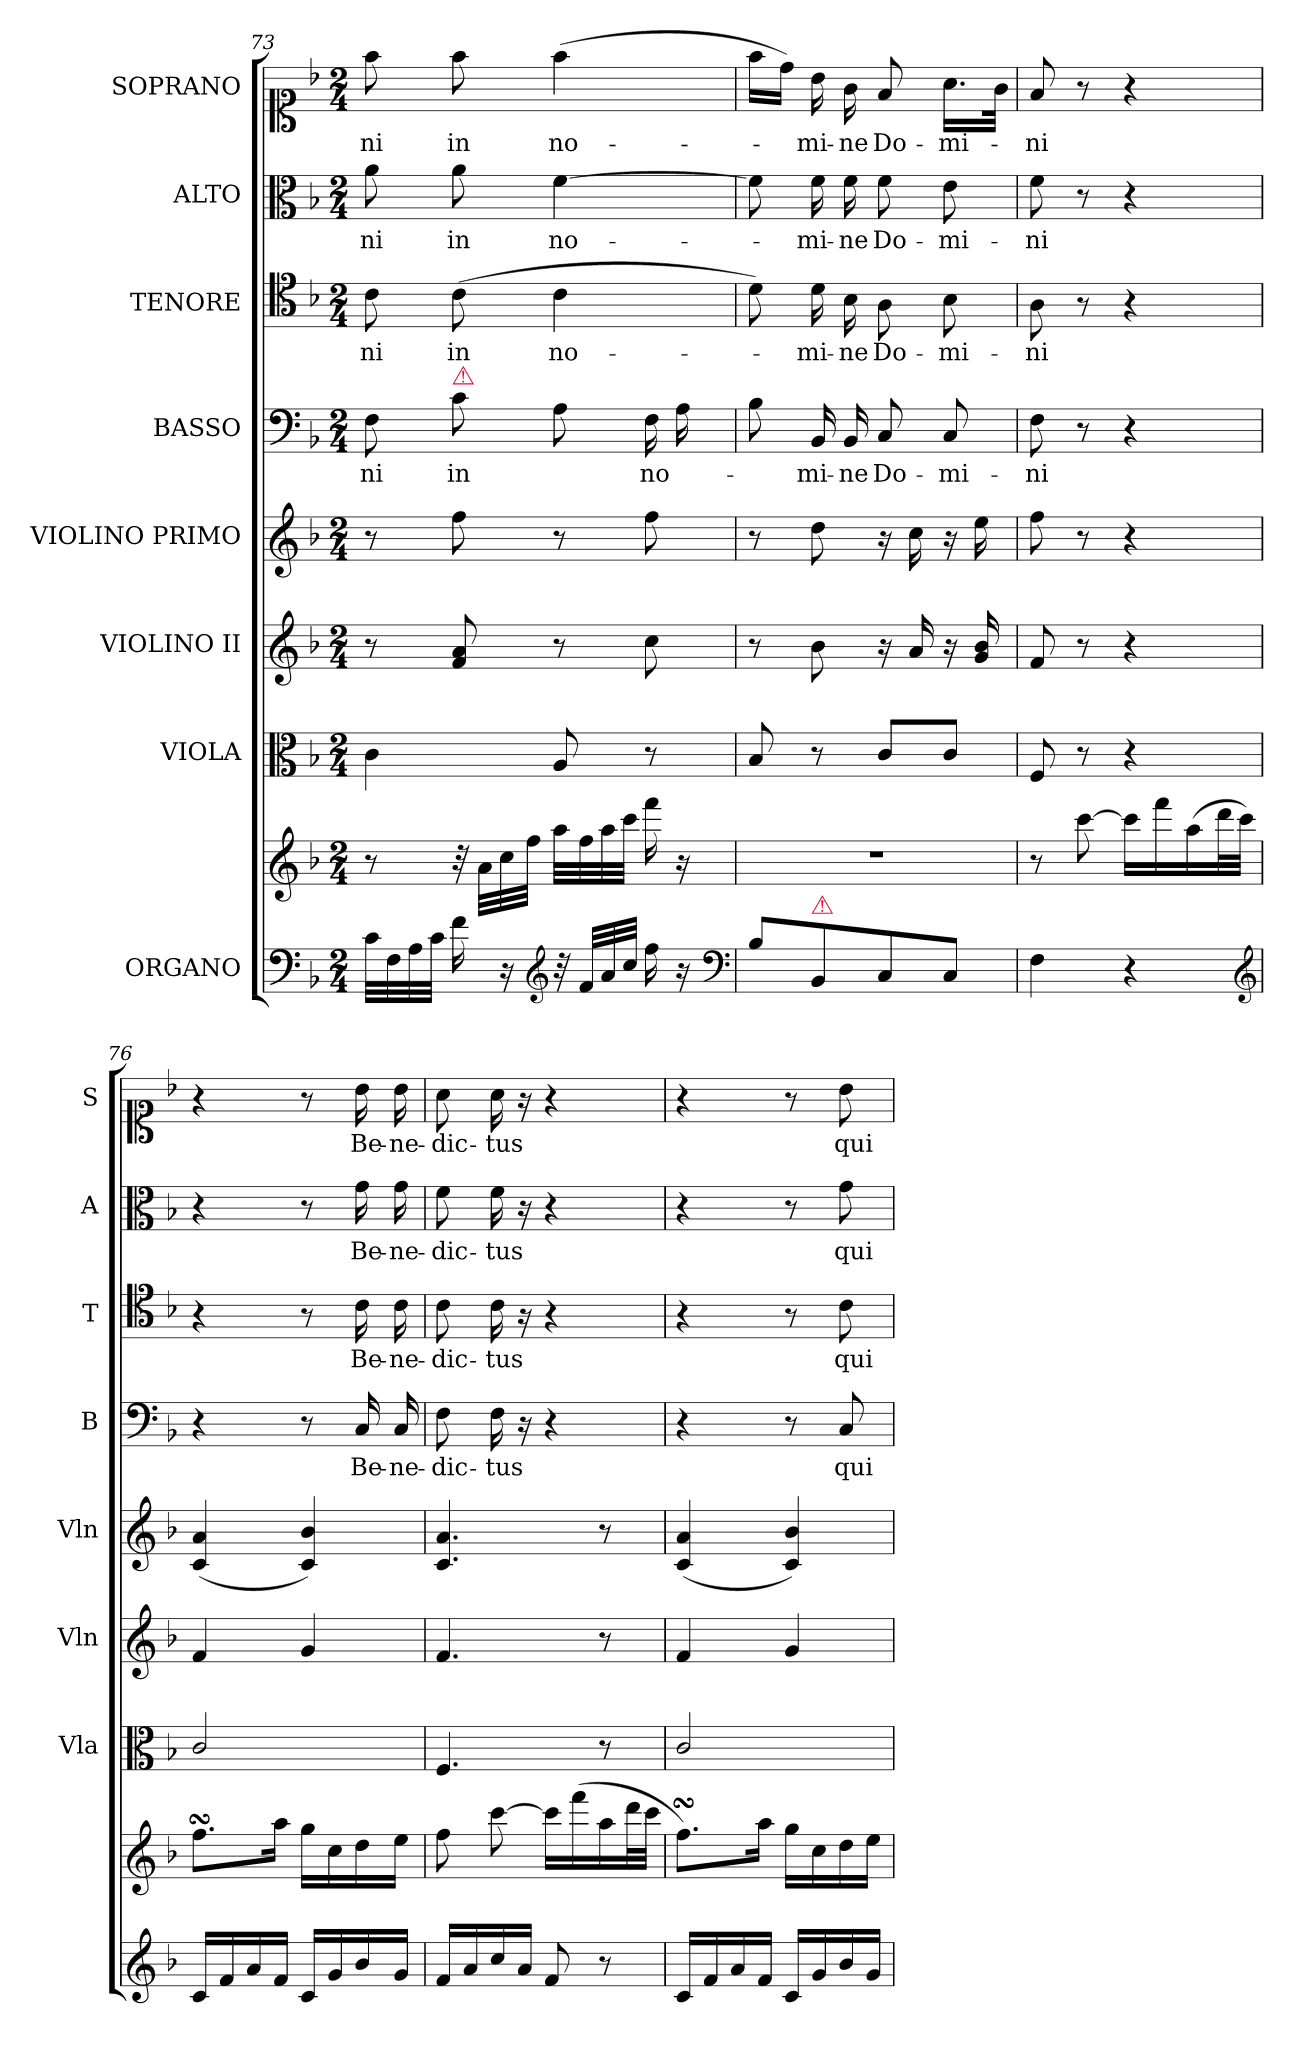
**kern	**kern	**kern	**kern	**kern	**kern	**text	**kern	**text	**kern	**text	**kern	**text
*part8	*part8	*part7	*part6	*part5	*part4	*part4	*part3	*part3	*part2	*part2	*part1	*part1
*staff9	*staff8	*staff7	*staff6	*staff5	*staff4	*staff4	*staff3	*staff3	*staff2	*staff2	*staff1	*staff1
*I"ORGANO	*	*I"VIOLA	*I"VIOLINO II	*I"VIOLINO PRIMO	*I"BASSO	*	*I"TENORE	*	*I"ALTO	*	*I"SOPRANO	*
*	*	*I'Vla	*I'Vln	*I'Vln	*I'B	*	*I'T	*	*I'A	*	*I'S	*
*clefF4	*clefG2	*clefC3	*clefG2	*clefG2	*clefF4	*	*clefC4	*	*clefC3	*	*clefC1	*
*k[b-]	*k[b-]	*k[b-]	*k[b-]	*k[b-]	*k[b-]	*	*k[b-]	*	*k[b-]	*	*k[b-]	*
*F:	*F:	*	*F:	*F:	*F:	*	*	*	*F:	*	*F:	*
*M2/4	*M2/4	*M2/4	*M2/4	*M2/4	*M2/4	*	*M2/4	*	*M2/4	*	*M2/4	*
=73	=73	=73	=73	=73	=73	=73	=73	=73	=73	=73	=73	=73
32c\LLL	8r	4c\	8r	8r	8F\	-ni	8c\	-ni	8a\	-ni	8ff\	-ni
32F\	.	.	.	.	.	.	.	.	.	.	.	.
32A\	.	.	.	.	.	.	.	.	.	.	.	.
32c\JJJ	.	.	.	.	.	.	.	.	.	.	.	.
!	!	!	!	!	!LO:TX:a:color=crimson:t=⚠	!	!	!	!	!	!	!
16f\	32r	.	8f/ 8a/	8ff\	8c\	in	(>8c\	in	8a\	in	8ff\	in
.	32a/LLL	.	.	.	.	.	.	.	.	.	.	.
16r	32cc\	.	.	.	.	.	.	.	.	.	.	.
.	32ff\JJJ	.	.	.	.	.	.	.	.	.	.	.
*clefG2	*	*	*	*	*	*	*	*	*	*	*	*
32r	32aa\LLL	8A/	8r	8r	8A\	.	4c\	no-	[4f\	no-	(>4ff\	no-
32f/LLL	32ff\	.	.	.	.	.	.	.	.	.	.	.
32a/	32aa\	.	.	.	.	.	.	.	.	.	.	.
32cc\JJJ	32ccc\JJJ	.	.	.	.	.	.	.	.	.	.	.
16ff\	16fff\	8r	8cc\	8ff\	16F\	no-	.	.	.	.	.	.
16r	16r	.	.	.	16A\	.	.	.	.	.	.	.
*clefF4	*	*	*	*	*	*	*	*	*	*	*	*
=74	=74	=74	=74	=74	=74	=74	=74	=74	=74	=74	=74	=74
8B-\L	2r	8B-/	8r	8r	8B-\	.	8d\)	.	8f\]	.	16ff\LL	.
.	.	.	.	.	.	.	.	.	.	.	16dd\JJ)	.
!LO:TX:a:color=crimson:t=⚠	!	!	!	!	!	!	!	!	!	!	!	!
8BB-/	.	8r	8b-\	8dd\	16BB-/	-mi-	16d\	-mi-	16f\	-mi-	16b-\	-mi-
.	.	.	.	.	16BB-/	-ne	16B-\	-ne	16f\	-ne	16g\	-ne
8C/	.	8c/L	16r	16r	8C/	Do-	8A\	Do-	8f\	Do-	8f/	Do-
.	.	.	16a/	16cc\	.	.	.	.	.	.	.	.
8C/J	.	8c\J	16r	16r	8C/	-mi-	8B-\	-mi-	8e\	-mi-	16.a\LL	-mi-
.	.	.	16g/ 16b-/	16ee\	.	.	.	.	.	.	.	.
.	.	.	.	.	.	.	.	.	.	.	32g\JJk	.
=75	=75	=75	=75	=75	=75	=75	=75	=75	=75	=75	=75	=75
4F\	8r	8F/	8f/	8ff\	8F\	-ni	8A\	-ni	8f\	-ni	8f/	-ni
.	[8ccc\	8r	8r	8r	8r	.	8r	.	8r	.	8r	.
4r	16ccc\LL]	4r	4r	4r	4r	.	4r	.	4r	.	4r	.
.	16fff\	.	.	.	.	.	.	.	.	.	.	.
.	(>16aa\	.	.	.	.	.	.	.	.	.	.	.
.	32ddd\L	.	.	.	.	.	.	.	.	.	.	.
.	32ccc\JJJ)	.	.	.	.	.	.	.	.	.	.	.
*clefG2	*	*	*	*	*	*	*	*	*	*	*	*
=76	=76	=76	=76	=76	=76	=76	=76	=76	=76	=76	=76	=76
16c/LL	8.ffsSSs\L	2c/	4f/	(<4c/ 4a/	4r	.	4r	.	4r	.	4r	.
16f/	.	.	.	.	.	.	.	.	.	.	.	.
16a/	.	.	.	.	.	.	.	.	.	.	.	.
16f/JJ	16aa\Jk	.	.	.	.	.	.	.	.	.	.	.
16c/LL	16gg\LL	.	4g/	4c/ 4b-/)	8r	.	8r	.	8r	.	8r	.
16g/	16cc\	.	.	.	.	.	.	.	.	.	.	.
16b-\	16dd\	.	.	.	16C/	Be-	16c\	Be-	16g\	Be-	16b-\	Be-
16g/JJ	16ee\JJ	.	.	.	16C/	-ne-	16c\	-ne-	16g\	-ne-	16b-\	-ne-
=77	=77	=77	=77	=77	=77	=77	=77	=77	=77	=77	=77	=77
16f/LL	8ff\	4.F/	4.f/	4.c/ 4.a/	8F\	-dic-	8c\	-dic-	8f\	-dic-	8a\	-dic-
16a/	.	.	.	.	.	.	.	.	.	.	.	.
16cc\	[8ccc\	.	.	.	16F\	-tus	16c\	-tus	16f\	-tus	16a\	-tus
16a/JJ	.	.	.	.	16r	.	16r	.	16r	.	16r	.
8f/	16ccc\LL]	.	.	.	4r	.	4r	.	4r	.	4r	.
.	(>16fff\	.	.	.	.	.	.	.	.	.	.	.
8r	16aa\	8r	8r	8r	.	.	.	.	.	.	.	.
.	32ddd\L	.	.	.	.	.	.	.	.	.	.	.
.	32ccc\JJJ	.	.	.	.	.	.	.	.	.	.	.
=78	=78	=78	=78	=78	=78	=78	=78	=78	=78	=78	=78	=78
16c/LL	8.ffsSSs\L)	2c/	4f/	(<4c/ 4a/	4r	.	4r	.	4r	.	4r	.
16f/	.	.	.	.	.	.	.	.	.	.	.	.
16a/	.	.	.	.	.	.	.	.	.	.	.	.
16f/JJ	16aa\Jk	.	.	.	.	.	.	.	.	.	.	.
16c/LL	16gg\LL	.	4g/	4c/ 4b-/)	8r	.	8r	.	8r	.	8r	.
16g/	16cc\	.	.	.	.	.	.	.	.	.	.	.
16b-\	16dd\	.	.	.	8C/	qui	8c\	qui	8g\	qui	8b-\	qui
16g/JJ	16ee\JJ	.	.	.	.	.	.	.	.	.	.	.
=	=	=	=	=	=	=	=	=	=	=	=	=
*-	*-	*-	*-	*-	*-	*-	*-	*-	*-	*-	*-	*-
